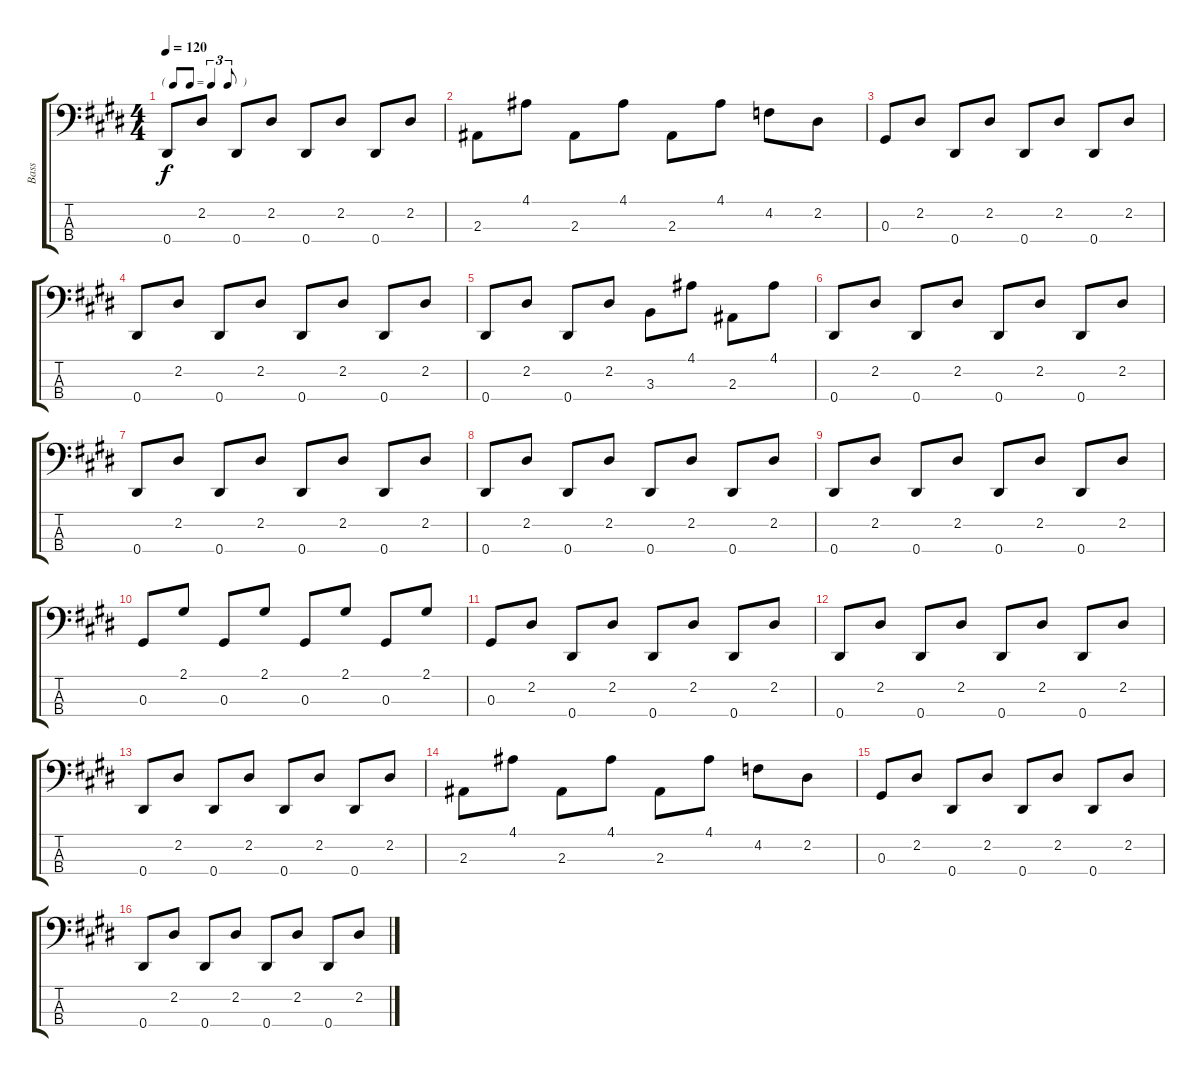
\track ("Bass" "Bass") {instrument electricbassfinger}
\staff {score tabs}
\tuning (Gb2 Db2 Ab1 Eb1) {hide}
\ts (4 4)
\tf triplet8th
\tempo 120
\clef f4
\ks e
0.4.8{dy f} 2.2.8 0.4.8 2.2.8 0.4.8 2.2.8 0.4.8 2.2.8 |
2.3.8 4.1.8 2.3.8 4.1.8 2.3.8 4.1.8 4.2.8 2.2.8 |
0.3.8 2.2.8 0.4.8 2.2.8 0.4.8 2.2.8 0.4.8 2.2.8 |
0.4.8 2.2.8 0.4.8 2.2.8 0.4.8 2.2.8 0.4.8 2.2.8 |
0.4.8 2.2.8 0.4.8 2.2.8 3.3.8 4.1.8 2.3.8 4.1.8 |
0.4.8 2.2.8 0.4.8 2.2.8 0.4.8 2.2.8 0.4.8 2.2.8 |
0.4.8 2.2.8 0.4.8 2.2.8 0.4.8 2.2.8 0.4.8 2.2.8 |
0.4.8 2.2.8 0.4.8 2.2.8 0.4.8 2.2.8 0.4.8 2.2.8 |
0.4.8 2.2.8 0.4.8 2.2.8 0.4.8 2.2.8 0.4.8 2.2.8 |
0.3.8 2.1.8 0.3.8 2.1.8 0.3.8 2.1.8 0.3.8 2.1.8 |
0.3.8 2.2.8 0.4.8 2.2.8 0.4.8 2.2.8 0.4.8 2.2.8 |
0.4.8 2.2.8 0.4.8 2.2.8 0.4.8 2.2.8 0.4.8 2.2.8 |
0.4.8 2.2.8 0.4.8 2.2.8 0.4.8 2.2.8 0.4.8 2.2.8 |
2.3.8 4.1.8 2.3.8 4.1.8 2.3.8 4.1.8 4.2.8 2.2.8 |
0.3.8 2.2.8 0.4.8 2.2.8 0.4.8 2.2.8 0.4.8 2.2.8 |
0.4.8 2.2.8 0.4.8 2.2.8 0.4.8 2.2.8 0.4.8 2.2.8
